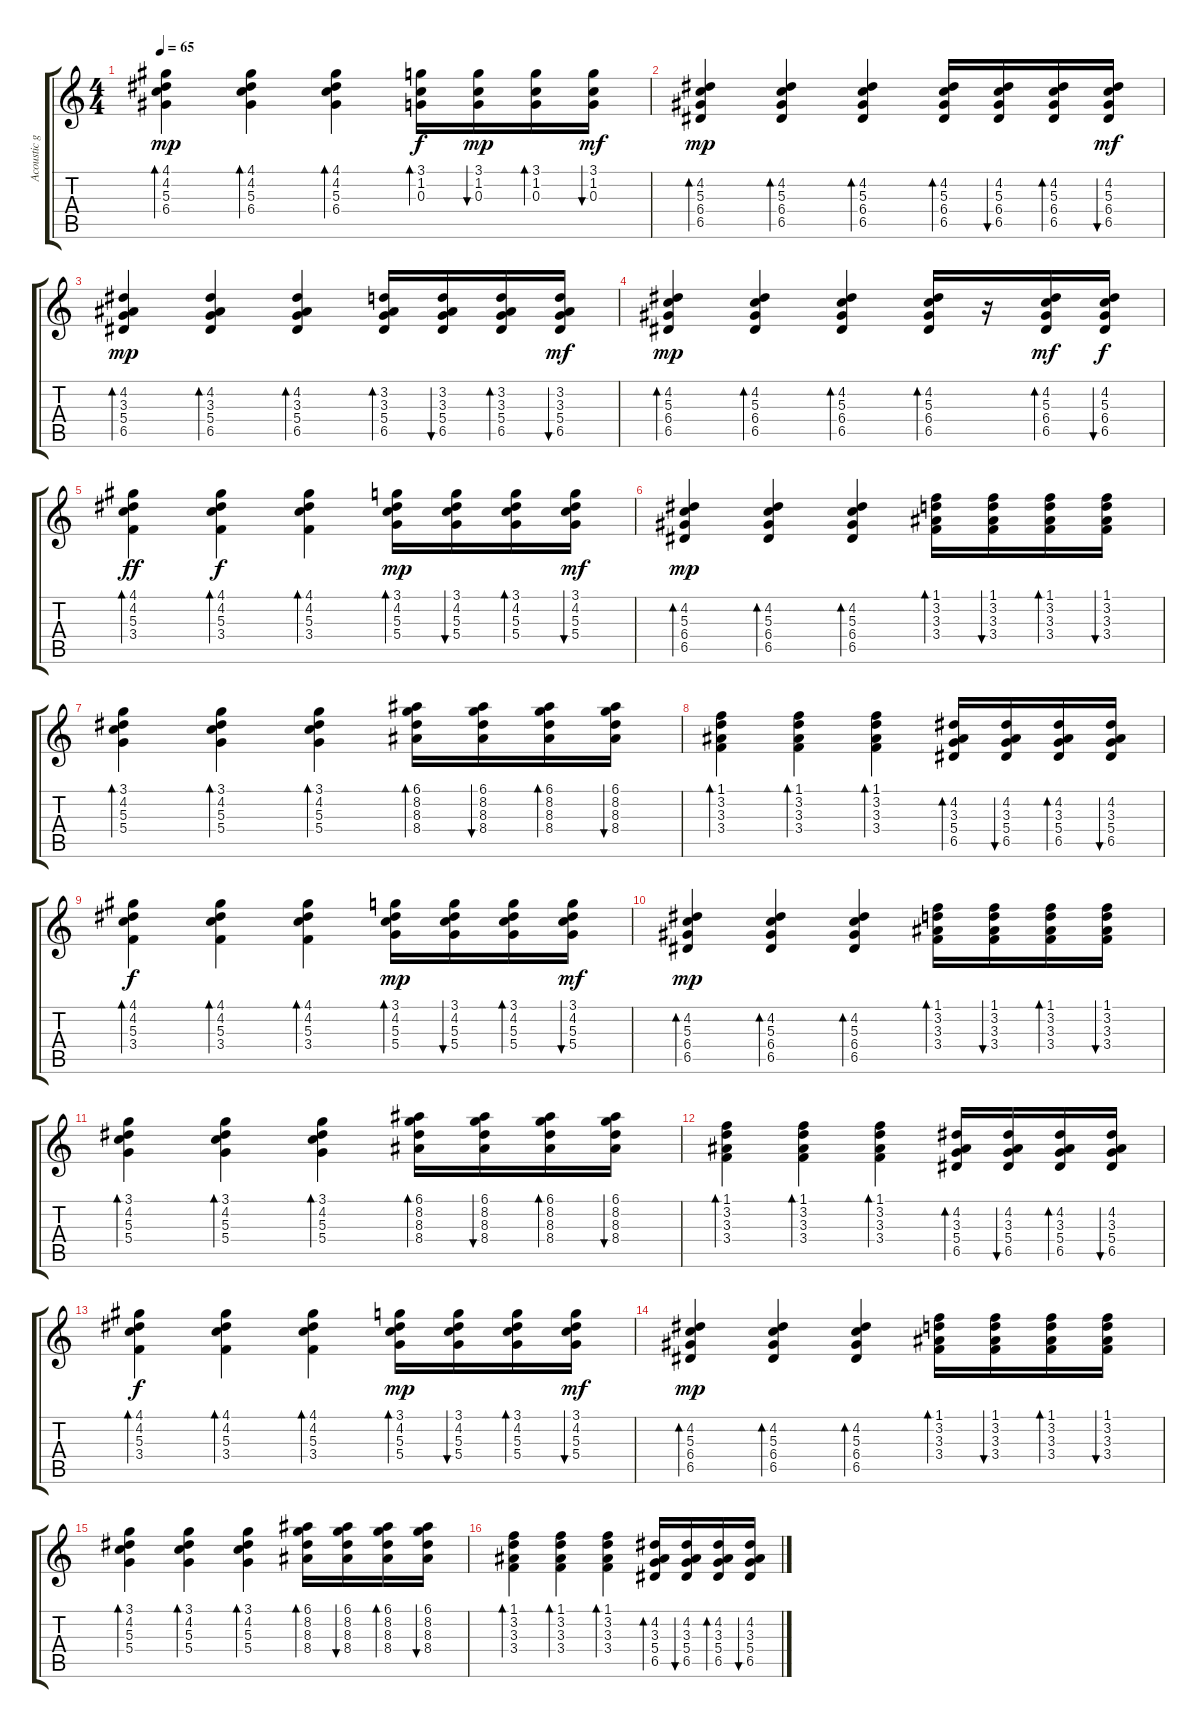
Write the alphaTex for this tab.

\track ("Acoustic guitar" "Acoustic g") {instrument acousticguitarsteel}
\staff {score tabs}
\tuning (E4 B3 G3 D3 A2 E2) {hide}
\ts (4 4)
\tempo 65
\clef g2
\ks c
(4.1 4.2 5.3 6.4).4{bd 60 dy mp} (4.1 4.2 5.3 6.4).4{bd 60} (4.1 4.2 5.3 6.4).4{bd 60} (3.1 1.2 0.3).16{bd 30 dy f} (3.1 1.2 0.3).16{bu 30 dy mp} (3.1 1.2 0.3).16{bd 30} (3.1 1.2 0.3).16{bu 30 dy mf} |
(4.2 5.3 6.4 6.5).4{bd 30 dy mp} (4.2 5.3 6.4 6.5).4{bd 30} (4.2 5.3 6.4 6.5).4{bd 30} (4.2 5.3 6.4 6.5).16{bd 30} (4.2 5.3 6.4 6.5).16{bu 30} (4.2 5.3 6.4 6.5).16{bd 30} (4.2 5.3 6.4 6.5).16{bu 30 dy mf} |
(4.2 3.3 5.4 6.5).4{bd 30 dy mp} (4.2 3.3 5.4 6.5).4{bd 30} (4.2 3.3 5.4 6.5).4{bd 30} (3.2 3.3 5.4 6.5).16{bd 30} (3.2 3.3 5.4 6.5).16{bu 30} (3.2 3.3 5.4 6.5).16{bd 30} (3.2 3.3 5.4 6.5).16{bu 30 dy mf} |
(4.2 5.3 6.4 6.5).4{bd 30 dy mp} (4.2 5.3 6.4 6.5).4{bd 30} (4.2 5.3 6.4 6.5).4{bd 30} (4.2 5.3 6.4 6.5).16{bd 30} r.16 (4.2 5.3 6.4 6.5).16{bd 30 dy mf} (4.2 5.3 6.4 6.5).16{bu 30 dy f} |
(4.1 4.2 5.3 3.4).4{bd 30 dy ff} (4.1 4.2 5.3 3.4).4{bd 30 dy f} (4.1 4.2 5.3 3.4).4{bd 60} (3.1 4.2 5.3 5.4).16{bd 30 dy mp} (3.1 4.2 5.3 5.4).16{bu 30} (3.1 4.2 5.3 5.4).16{bd 30} (3.1 4.2 5.3 5.4).16{bu 30 dy mf} |
(4.2 5.3 6.4 6.5).4{bd 30 dy mp} (4.2 5.3 6.4 6.5).4{bd 30} (4.2 5.3 6.4 6.5).4{bd 30} (1.1 3.2 3.3 3.4).16{bd 30} (1.1 3.2 3.3 3.4).16{bu 30} (1.1 3.2 3.3 3.4).16{bd 30} (1.1 3.2 3.3 3.4).16{bu 30} |
(3.1 4.2 5.3 5.4).4{bd 30} (3.1 4.2 5.3 5.4).4{bd 30} (3.1 4.2 5.3 5.4).4{bd 60} (6.1 8.2 8.3 8.4).16{bd 30} (6.1 8.2 8.3 8.4).16{bu 30} (6.1 8.2 8.3 8.4).16{bd 30} (6.1 8.2 8.3 8.4).16{bu 30} |
(1.1 3.2 3.3 3.4).4{bd 30} (1.1 3.2 3.3 3.4).4{bd 30} (1.1 3.2 3.3 3.4).4{bd 60} (4.2 3.3 5.4 6.5).16{bd 30} (4.2 3.3 5.4 6.5).16{bu 30} (4.2 3.3 5.4 6.5).16{bd 30} (4.2 3.3 5.4 6.5).16{bu 30} |
(4.1 4.2 5.3 3.4).4{bd 30 dy f} (4.1 4.2 5.3 3.4).4{bd 30} (4.1 4.2 5.3 3.4).4{bd 60} (3.1 4.2 5.3 5.4).16{bd 30 dy mp} (3.1 4.2 5.3 5.4).16{bu 30} (3.1 4.2 5.3 5.4).16{bd 30} (3.1 4.2 5.3 5.4).16{bu 30 dy mf} |
(4.2 5.3 6.4 6.5).4{bd 30 dy mp} (4.2 5.3 6.4 6.5).4{bd 30} (4.2 5.3 6.4 6.5).4{bd 30} (1.1 3.2 3.3 3.4).16{bd 30} (1.1 3.2 3.3 3.4).16{bu 30} (1.1 3.2 3.3 3.4).16{bd 30} (1.1 3.2 3.3 3.4).16{bu 30} |
(3.1 4.2 5.3 5.4).4{bd 30} (3.1 4.2 5.3 5.4).4{bd 30} (3.1 4.2 5.3 5.4).4{bd 60} (6.1 8.2 8.3 8.4).16{bd 30} (6.1 8.2 8.3 8.4).16{bu 30} (6.1 8.2 8.3 8.4).16{bd 30} (6.1 8.2 8.3 8.4).16{bu 30} |
(1.1 3.2 3.3 3.4).4{bd 30} (1.1 3.2 3.3 3.4).4{bd 30} (1.1 3.2 3.3 3.4).4{bd 60} (4.2 3.3 5.4 6.5).16{bd 30} (4.2 3.3 5.4 6.5).16{bu 30} (4.2 3.3 5.4 6.5).16{bd 30} (4.2 3.3 5.4 6.5).16{bu 30} |
(4.1 4.2 5.3 3.4).4{bd 30 dy f} (4.1 4.2 5.3 3.4).4{bd 30} (4.1 4.2 5.3 3.4).4{bd 60} (3.1 4.2 5.3 5.4).16{bd 30 dy mp} (3.1 4.2 5.3 5.4).16{bu 30} (3.1 4.2 5.3 5.4).16{bd 30} (3.1 4.2 5.3 5.4).16{bu 30 dy mf} |
(4.2 5.3 6.4 6.5).4{bd 30 dy mp} (4.2 5.3 6.4 6.5).4{bd 30} (4.2 5.3 6.4 6.5).4{bd 30} (1.1 3.2 3.3 3.4).16{bd 30} (1.1 3.2 3.3 3.4).16{bu 30} (1.1 3.2 3.3 3.4).16{bd 30} (1.1 3.2 3.3 3.4).16{bu 30} |
(3.1 4.2 5.3 5.4).4{bd 30} (3.1 4.2 5.3 5.4).4{bd 30} (3.1 4.2 5.3 5.4).4{bd 60} (6.1 8.2 8.3 8.4).16{bd 30} (6.1 8.2 8.3 8.4).16{bu 30} (6.1 8.2 8.3 8.4).16{bd 30} (6.1 8.2 8.3 8.4).16{bu 30} |
(1.1 3.2 3.3 3.4).4{bd 30} (1.1 3.2 3.3 3.4).4{bd 30} (1.1 3.2 3.3 3.4).4{bd 60} (4.2 3.3 5.4 6.5).16{bd 30} (4.2 3.3 5.4 6.5).16{bu 30} (4.2 3.3 5.4 6.5).16{bd 30} (4.2 3.3 5.4 6.5).16{bu 30}
